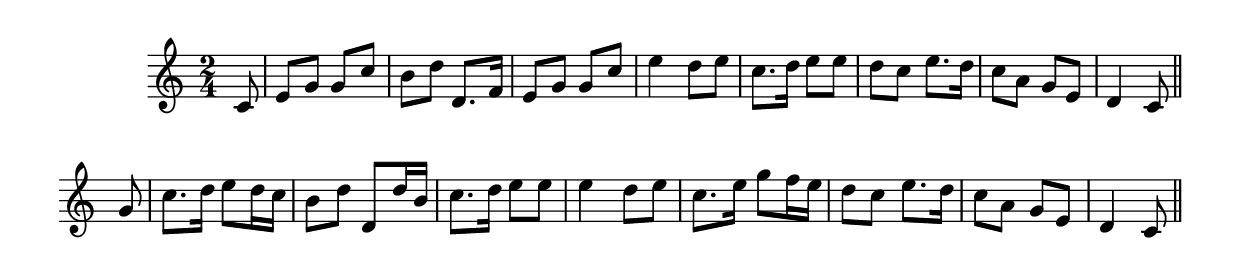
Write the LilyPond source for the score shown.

\version "2.19.49"
%{\header {
  title = "The Bonniest Lass in a' The Land (Scotland)"
  composer = "anonymous"
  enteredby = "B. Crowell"
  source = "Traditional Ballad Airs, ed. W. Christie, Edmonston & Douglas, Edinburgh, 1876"
}%}
\score{{\key c \major
\time 2/4
%{\tempo 4=58
%}\relative c' {
  \partial 8
  c8 | e g g c | b d d,8. f16 | e8 g g c | e4 d8 e | c8. d16 e8 e | d c e8. d16 | c8 a g e | d4 c8 \bar "||" g' |
       c8. d16 e8 d16 c | b8 d d, d'16 b | c8. d16 e8 e | e4 d8 e | c8. e16 g8 f16 e | d8 c e8. d16 | c8 a g e d4 c8
  \bar "||"
}

}}